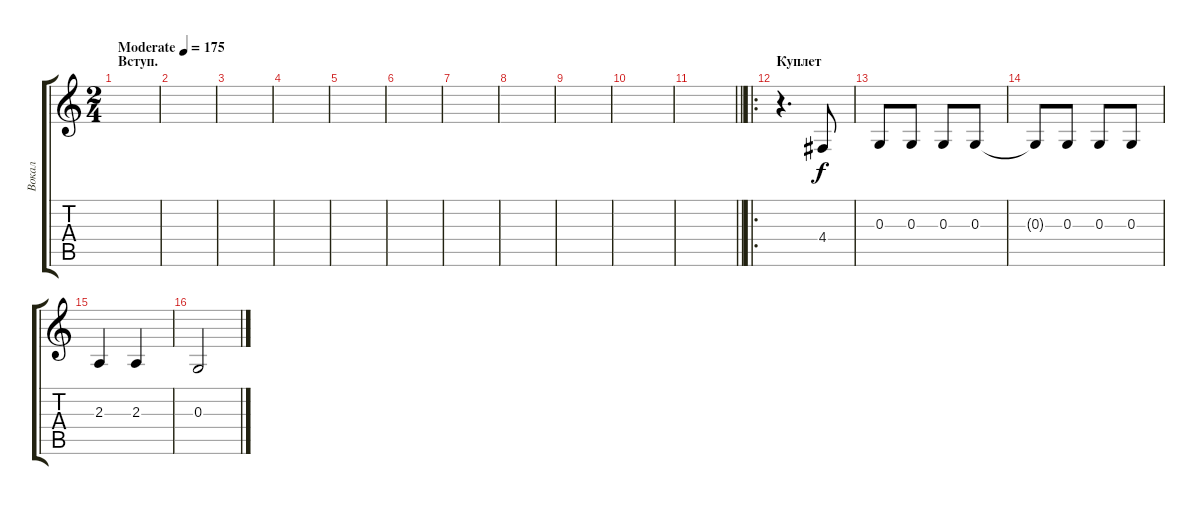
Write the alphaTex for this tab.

\track ("Вокал" "Вокал") {instrument tenorsax}
\staff {score tabs}
\tuning (E4 B3 G3 D3 A2 E2) {hide}
\ts (2 4)
\section ("" "Вступ.")
\tempo (175 "Moderate")
\clef g2
\ks c
|
|
|
|
|
|
|
|
|
|
\barLineRight lightlight
|
\ro
\section ("" "Куплет")
r.4{d} 4.4.8 |
0.3.8 0.3.8 0.3.8 0.3.8 |
0.3{t}.8 0.3.8 0.3.8 0.3.8 |
2.3.4 2.3.4 |
0.3.2
